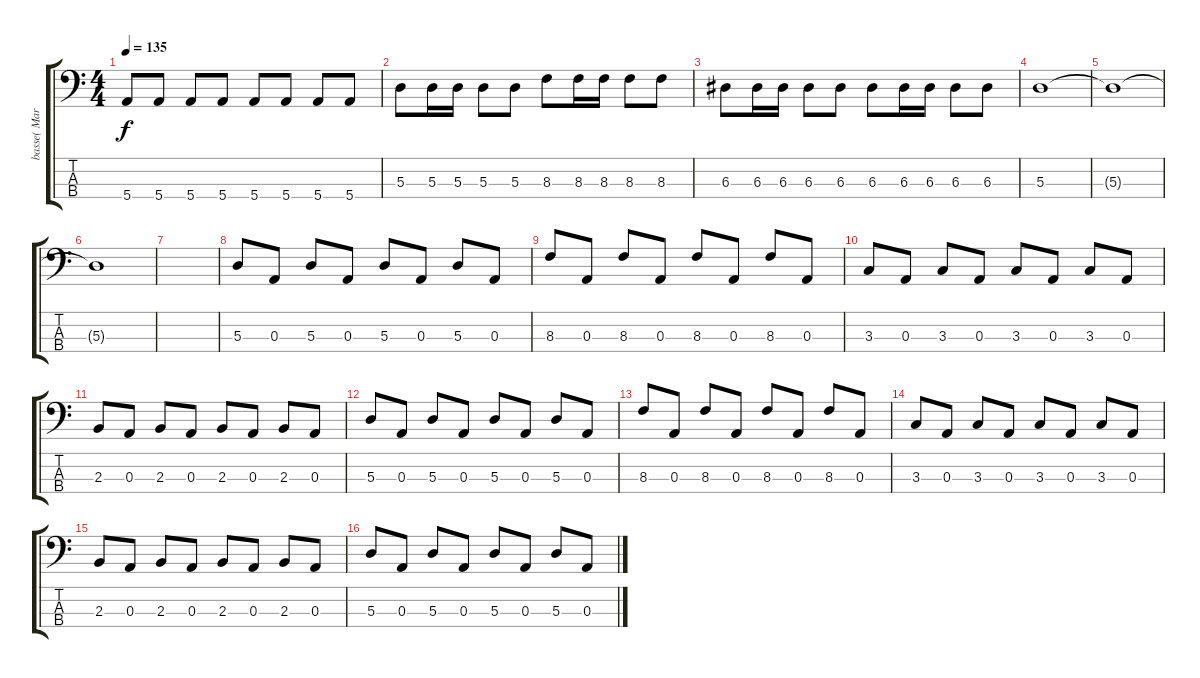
\track ("basse( Mark )" "basse( Mar") {instrument electricbasspick}
\staff {score tabs}
\tuning (G2 D2 A1 E1) {hide}
\ts (4 4)
\tempo 135
\clef f4
\ks c
5.4.8{dy f} 5.4.8 5.4.8 5.4.8 5.4.8 5.4.8 5.4.8 5.4.8 |
5.3.8 5.3.16 5.3.16 5.3.8 5.3.8 8.3.8 8.3.16 8.3.16 8.3.8 8.3.8 |
6.3.8 6.3.16 6.3.16 6.3.8 6.3.8 6.3.8 6.3.16 6.3.16 6.3.8 6.3.8 |
5.3.1 |
5.3{t}.1 |
5.3{t}.1 |
|
5.3.8 0.3.8 5.3.8 0.3.8 5.3.8 0.3.8 5.3.8 0.3.8 |
8.3.8 0.3.8 8.3.8 0.3.8 8.3.8 0.3.8 8.3.8 0.3.8 |
3.3.8 0.3.8 3.3.8 0.3.8 3.3.8 0.3.8 3.3.8 0.3.8 |
2.3.8 0.3.8 2.3.8 0.3.8 2.3.8 0.3.8 2.3.8 0.3.8 |
5.3.8 0.3.8 5.3.8 0.3.8 5.3.8 0.3.8 5.3.8 0.3.8 |
8.3.8 0.3.8 8.3.8 0.3.8 8.3.8 0.3.8 8.3.8 0.3.8 |
3.3.8 0.3.8 3.3.8 0.3.8 3.3.8 0.3.8 3.3.8 0.3.8 |
2.3.8 0.3.8 2.3.8 0.3.8 2.3.8 0.3.8 2.3.8 0.3.8 |
5.3.8 0.3.8 5.3.8 0.3.8 5.3.8 0.3.8 5.3.8 0.3.8
